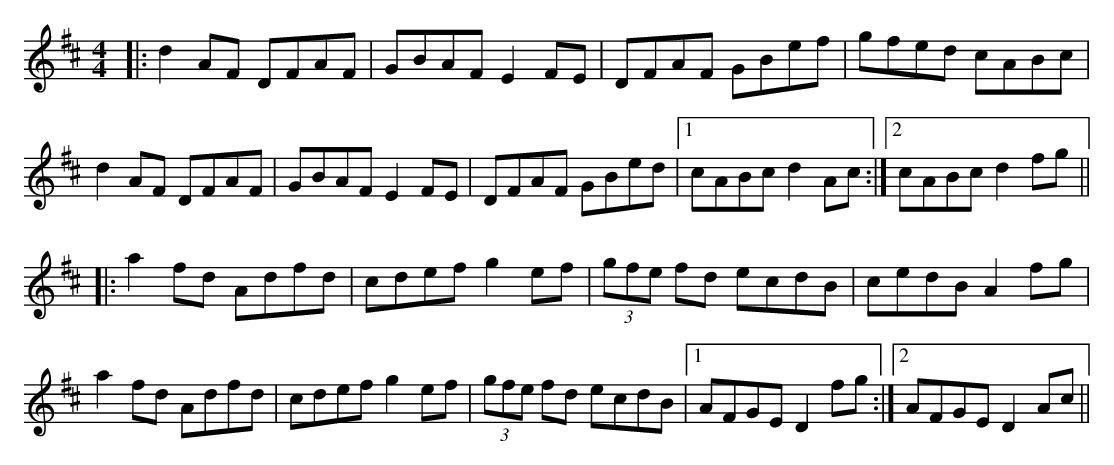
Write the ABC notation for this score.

X:1
M:4/4
K:D
|:d2AF DFAF|GBAF E2FE|DFAF GBef|gfed cABc|
d2AF DFAF|GBAF E2FE|DFAF GBed|1 cABc d2Ac:|2 cABc d2fg||
|:a2fd Adfd|cdef g2ef|(3gfe fd ecdB|cedB A2fg|
a2fd Adfd|cdef g2ef|(3gfe fd ecdB|1 AFGE D2fg:|2 AFGE D2Ac||
